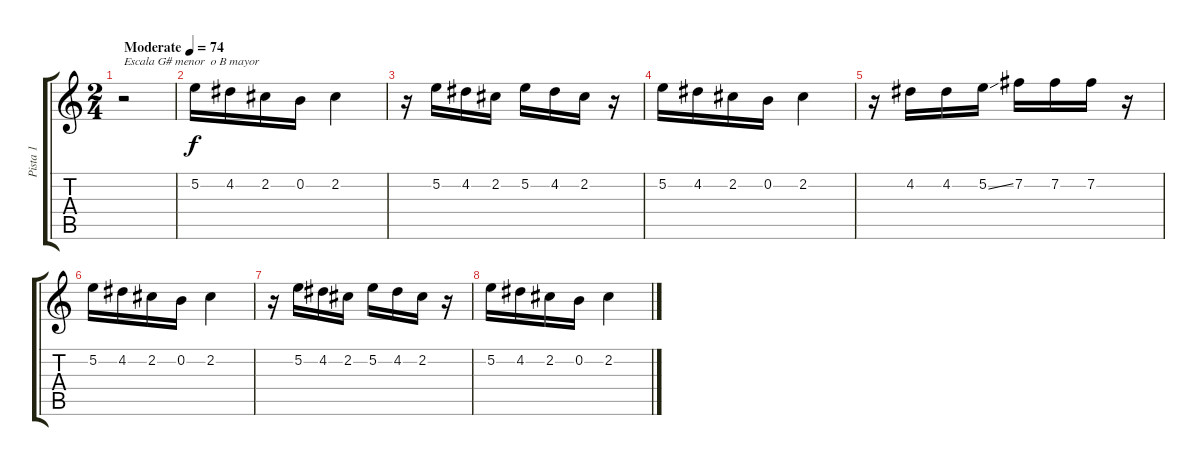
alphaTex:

\track ("Pista 1" "Pista 1") {instrument distortionguitar}
\staff {score tabs}
\tuning (E4 B3 G3 D3 A2 E2) {hide}
\ts (2 4)
\tempo (74 "Moderate")
\clef g2
\ks c
r.2{txt "Escala G# menor  o B mayor" dy f instrument distortionguitar} |
5.2.16 4.2.16 2.2.16 0.2.16 2.2.4 |
r.16 5.2.16 4.2.16 2.2.16 5.2.16 4.2.16 2.2.16 r.16 |
5.2.16 4.2.16 2.2.16 0.2.16 2.2.4 |
r.16 4.2.16 4.2.16 5.2{ss}.16 7.2.16 7.2.16 7.2.16 r.16 |
5.2.16 4.2.16 2.2.16 0.2.16 2.2.4 |
r.16 5.2.16 4.2.16 2.2.16 5.2.16 4.2.16 2.2.16 r.16 |
5.2.16 4.2.16 2.2.16 0.2.16 2.2.4
